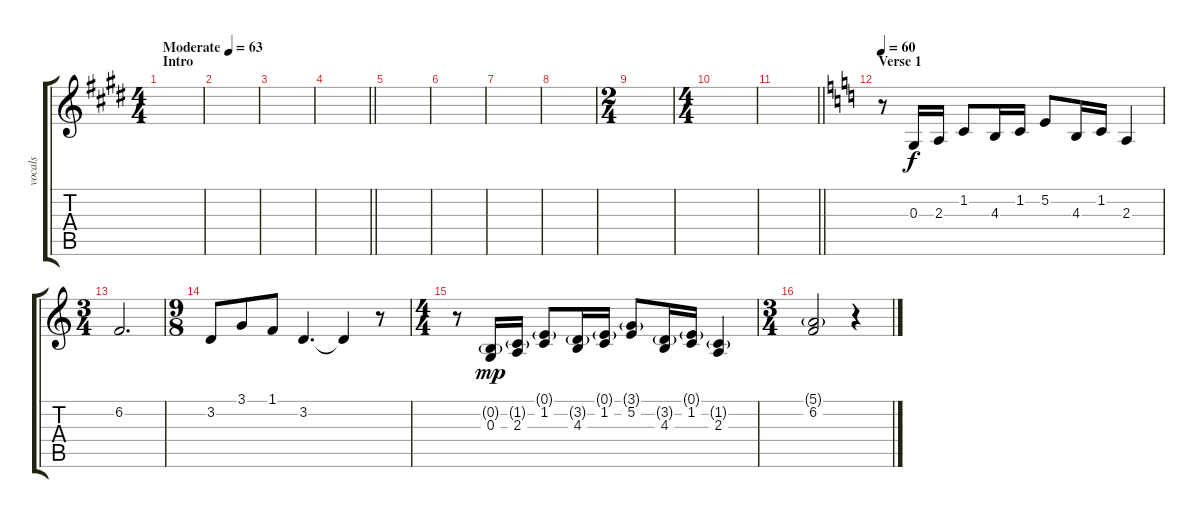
\track ("vocals" "vocals") {instrument clarinet}
\staff {score tabs}
\tuning (E4 B3 G3 D3 A2 E2) {hide}
\ts (4 4)
\section ("" "Intro")
\tempo (63 "Moderate")
\clef g2
\ks e
|
|
|
\barLineRight lightlight
|
|
|
|
|
\ts (2 4)
|
\ts (4 4)
|
\barLineRight lightlight
|
\section ("" "Verse 1")
\tempo 60
\ks c
r.8 0.3.16 2.3.16 1.2.8 4.3.16 1.2.16 5.2.8 4.3.16 1.2.16 2.3.4 |
\ts (3 4)
6.2.2{d} |
\ts (9 8)
3.2.8 3.1.8 1.1.8 3.2.4{d} 3.2{t}.4 r.8 |
\ts (4 4)
r.8 (0.2{g} 0.3).16{dy mp} (1.2{g} 2.3).16 (0.1{g} 1.2).8 (3.2{g} 4.3).16 (0.1{g} 1.2).16 (3.1{g} 5.2).8 (3.2{g} 4.3).16 (0.1{g} 1.2).16 (1.2{g} 2.3).4 |
\ts (3 4)
(5.1{g} 6.2).2 r.4
